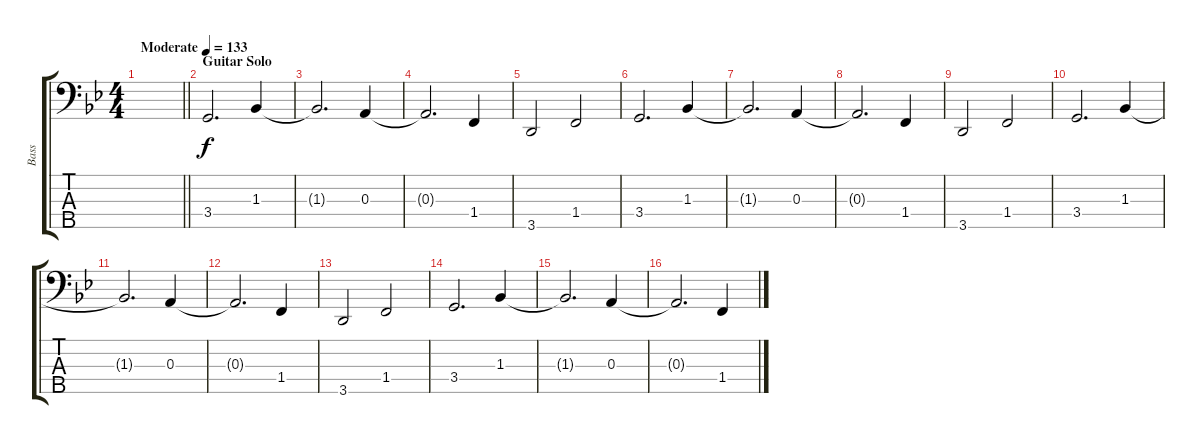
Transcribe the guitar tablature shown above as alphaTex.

\track ("Bass" "Bass") {instrument electricbassfinger}
\staff {score tabs}
\tuning (G2 D2 A1 E1 B0) {hide}
\ts (4 4)
\tempo (133 "Moderate")
\clef f4
\barLineRight lightlight
\ks bb
|
\section ("" "Guitar Solo")
3.4.2{d} 1.3.4 |
1.3{t}.2{d} 0.3.4 |
0.3{t}.2{d} 1.4.4 |
3.5.2 1.4.2 |
3.4.2{d} 1.3.4 |
1.3{t}.2{d} 0.3.4 |
0.3{t}.2{d} 1.4.4 |
3.5.2 1.4.2 |
3.4.2{d} 1.3.4 |
1.3{t}.2{d} 0.3.4 |
0.3{t}.2{d} 1.4.4 |
3.5.2 1.4.2 |
3.4.2{d} 1.3.4 |
1.3{t}.2{d} 0.3.4 |
0.3{t}.2{d} 1.4.4
